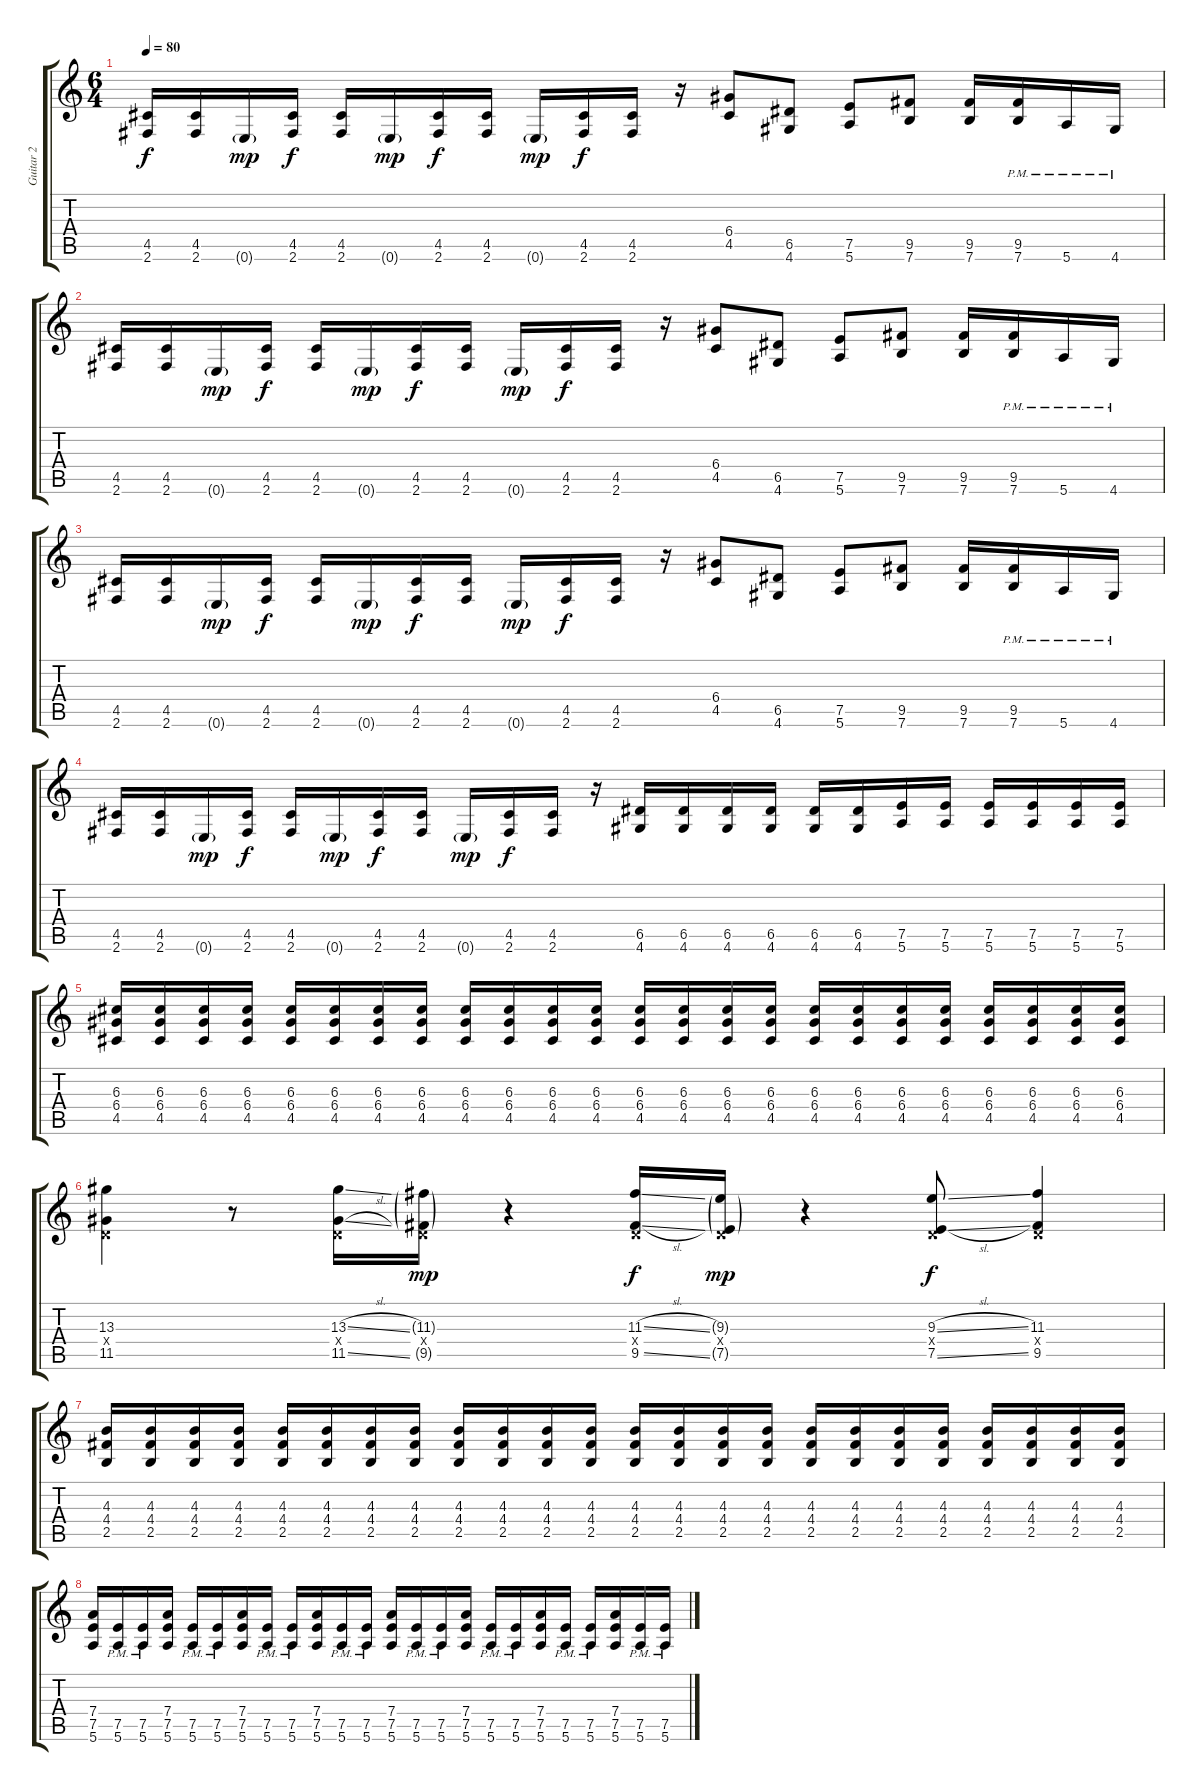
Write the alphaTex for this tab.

\track ("Guitar 2" "Guitar 2") {instrument distortionguitar}
\staff {score tabs}
\tuning (E4 B3 G3 D3 A2 E2) {hide}
\ts (6 4)
\tempo 80
\clef g2
\ks c
(4.5 2.6).16{dy f} (4.5 2.6).16 0.6{g}.16{dy mp} (4.5 2.6).16{dy f} (4.5 2.6).16 0.6{g}.16{dy mp} (4.5 2.6).16{dy f} (4.5 2.6).16 0.6{g}.16{dy mp} (4.5 2.6).16{dy f} (4.5 2.6).16 r.16 (6.4 4.5).8 (6.5 4.6).8 (7.5 5.6).8 (9.5 7.6).8 (9.5 7.6).16 (9.5{pm} 7.6{pm}).16 5.6{pm}.16 4.6{pm}.16 |
(4.5 2.6).16 (4.5 2.6).16 0.6{g}.16{dy mp} (4.5 2.6).16{dy f} (4.5 2.6).16 0.6{g}.16{dy mp} (4.5 2.6).16{dy f} (4.5 2.6).16 0.6{g}.16{dy mp} (4.5 2.6).16{dy f} (4.5 2.6).16 r.16 (6.4 4.5).8 (6.5 4.6).8 (7.5 5.6).8 (9.5 7.6).8 (9.5 7.6).16 (9.5{pm} 7.6{pm}).16 5.6{pm}.16 4.6{pm}.16 |
(4.5 2.6).16 (4.5 2.6).16 0.6{g}.16{dy mp} (4.5 2.6).16{dy f} (4.5 2.6).16 0.6{g}.16{dy mp} (4.5 2.6).16{dy f} (4.5 2.6).16 0.6{g}.16{dy mp} (4.5 2.6).16{dy f} (4.5 2.6).16 r.16 (6.4 4.5).8 (6.5 4.6).8 (7.5 5.6).8 (9.5 7.6).8 (9.5 7.6).16 (9.5{pm} 7.6{pm}).16 5.6{pm}.16 4.6{pm}.16 |
(4.5 2.6).16 (4.5 2.6).16 0.6{g}.16{dy mp} (4.5 2.6).16{dy f} (4.5 2.6).16 0.6{g}.16{dy mp} (4.5 2.6).16{dy f} (4.5 2.6).16 0.6{g}.16{dy mp} (4.5 2.6).16{dy f} (4.5 2.6).16 r.16 (6.5 4.6).16 (6.5 4.6).16 (6.5 4.6).16 (6.5 4.6).16 (6.5 4.6).16 (6.5 4.6).16 (7.5 5.6).16 (7.5 5.6).16 (7.5 5.6).16 (7.5 5.6).16 (7.5 5.6).16 (7.5 5.6).16 |
(6.3 6.4 4.5).16 (6.3 6.4 4.5).16 (6.3 6.4 4.5).16 (6.3 6.4 4.5).16 (6.3 6.4 4.5).16 (6.3 6.4 4.5).16 (6.3 6.4 4.5).16 (6.3 6.4 4.5).16 (6.3 6.4 4.5).16 (6.3 6.4 4.5).16 (6.3 6.4 4.5).16 (6.3 6.4 4.5).16 (6.3 6.4 4.5).16 (6.3 6.4 4.5).16 (6.3 6.4 4.5).16 (6.3 6.4 4.5).16 (6.3 6.4 4.5).16 (6.3 6.4 4.5).16 (6.3 6.4 4.5).16 (6.3 6.4 4.5).16 (6.3 6.4 4.5).16 (6.3 6.4 4.5).16 (6.3 6.4 4.5).16 (6.3 6.4 4.5).16 |
(13.3 0.4{x} 11.5).4 r.8 (13.3{sl} 0.4{x} 11.5{sl}).16 (11.3{g} 0.4{x} 9.5{g}).16{dy mp} r.4 (11.3{sl} 0.4{x} 9.5{sl}).16{dy f} (9.3{g} 0.4{x} 7.5{g}).16{dy mp} r.4 (9.3{sl} 0.4{x} 7.5{sl}).8{dy f} (11.3 0.4{x} 9.5).4 |
(4.3 4.4 2.5).16 (4.3 4.4 2.5).16 (4.3 4.4 2.5).16 (4.3 4.4 2.5).16 (4.3 4.4 2.5).16 (4.3 4.4 2.5).16 (4.3 4.4 2.5).16 (4.3 4.4 2.5).16 (4.3 4.4 2.5).16 (4.3 4.4 2.5).16 (4.3 4.4 2.5).16 (4.3 4.4 2.5).16 (4.3 4.4 2.5).16 (4.3 4.4 2.5).16 (4.3 4.4 2.5).16 (4.3 4.4 2.5).16 (4.3 4.4 2.5).16 (4.3 4.4 2.5).16 (4.3 4.4 2.5).16 (4.3 4.4 2.5).16 (4.3 4.4 2.5).16 (4.3 4.4 2.5).16 (4.3 4.4 2.5).16 (4.3 4.4 2.5).16 |
(7.4 7.5 5.6).16 (7.5{pm} 5.6{pm}).16 (7.5{pm} 5.6{pm}).16 (7.4 7.5 5.6).16 (7.5{pm} 5.6{pm}).16 (7.5{pm} 5.6{pm}).16 (7.4 7.5 5.6).16 (7.5{pm} 5.6{pm}).16 (7.5{pm} 5.6{pm}).16 (7.4 7.5 5.6).16 (7.5{pm} 5.6{pm}).16 (7.5{pm} 5.6{pm}).16 (7.4 7.5 5.6).16 (7.5{pm} 5.6{pm}).16 (7.5{pm} 5.6{pm}).16 (7.4 7.5 5.6).16 (7.5{pm} 5.6{pm}).16 (7.5{pm} 5.6{pm}).16 (7.4 7.5 5.6).16 (7.5{pm} 5.6{pm}).16 (7.5{pm} 5.6{pm}).16 (7.4 7.5 5.6).16 (7.5{pm} 5.6{pm}).16 (7.5{pm} 5.6{pm}).16
